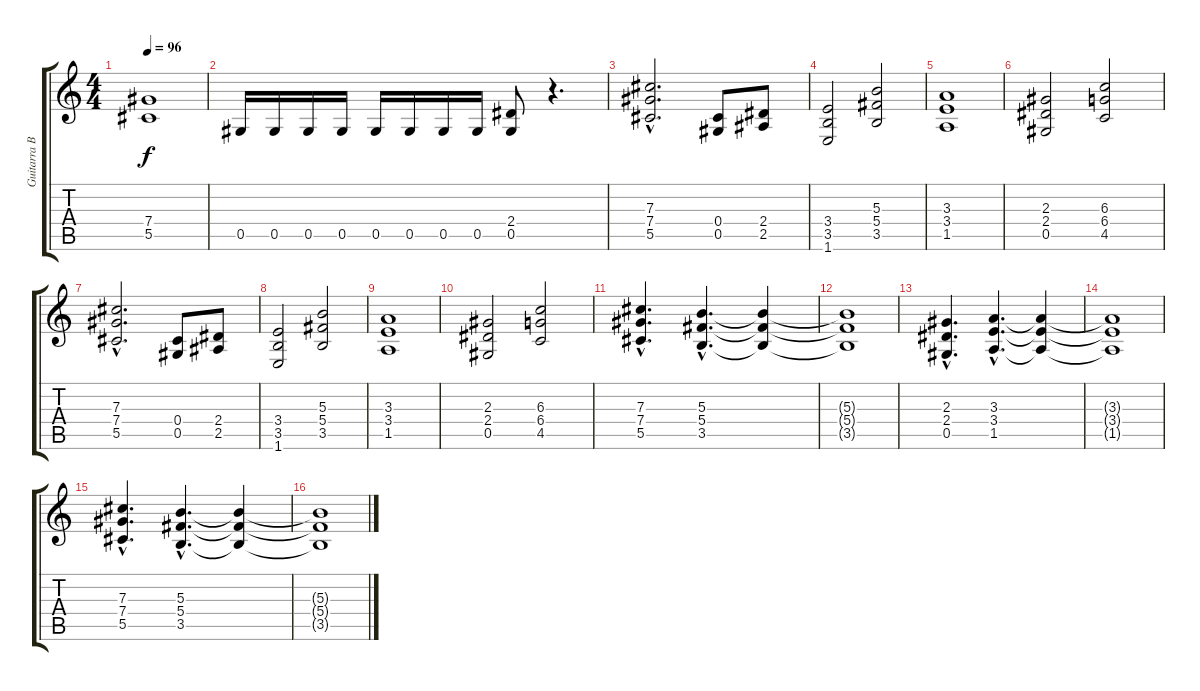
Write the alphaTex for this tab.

\track ("Guitarra Base" "Guitarra B") {instrument overdrivenguitar}
\staff {score tabs}
\tuning (Eb4 Bb3 Gb3 Db3 Ab2 Eb2) {hide}
\ts (4 4)
\tempo 96
\clef g2
\ks c
(7.4 5.5).1{dy f} |
0.5.16 0.5.16 0.5.16 0.5.16 0.5.16 0.5.16 0.5.16 0.5.16 (2.4 0.5).8 r.4{d} |
(7.3{hac} 7.4{hac} 5.5{hac}).2{d} (0.4 0.5).8 (2.4 2.5).8 |
(3.4 3.5 1.6).2 (5.3 5.4 3.5).2 |
(3.3 3.4 1.5).1 |
(2.3 2.4 0.5).2 (6.3 6.4 4.5).2 |
(7.3{hac} 7.4{hac} 5.5{hac}).2{d} (0.4 0.5).8 (2.4 2.5).8 |
(3.4 3.5 1.6).2 (5.3 5.4 3.5).2 |
(3.3 3.4 1.5).1 |
(2.3 2.4 0.5).2 (6.3 6.4 4.5).2 |
(7.3{hac} 7.4{hac} 5.5{hac}).4{d} (5.3{hac} 5.4{hac} 3.5{hac}).4{d} (5.3{t} 5.4{t} 3.5{t}).4 |
(5.3{t} 5.4{t} 3.5{t}).1 |
(2.3{hac} 2.4{hac} 0.5{hac}).4{d} (3.3{hac} 3.4{hac} 1.5{hac}).4{d} (3.3{t} 3.4{t} 1.5{t}).4 |
(3.3{t} 3.4{t} 1.5{t}).1 |
(7.3{hac} 7.4{hac} 5.5{hac}).4{d} (5.3{hac} 5.4{hac} 3.5{hac}).4{d} (5.3{t} 5.4{t} 3.5{t}).4 |
(5.3{t} 5.4{t} 3.5{t}).1
